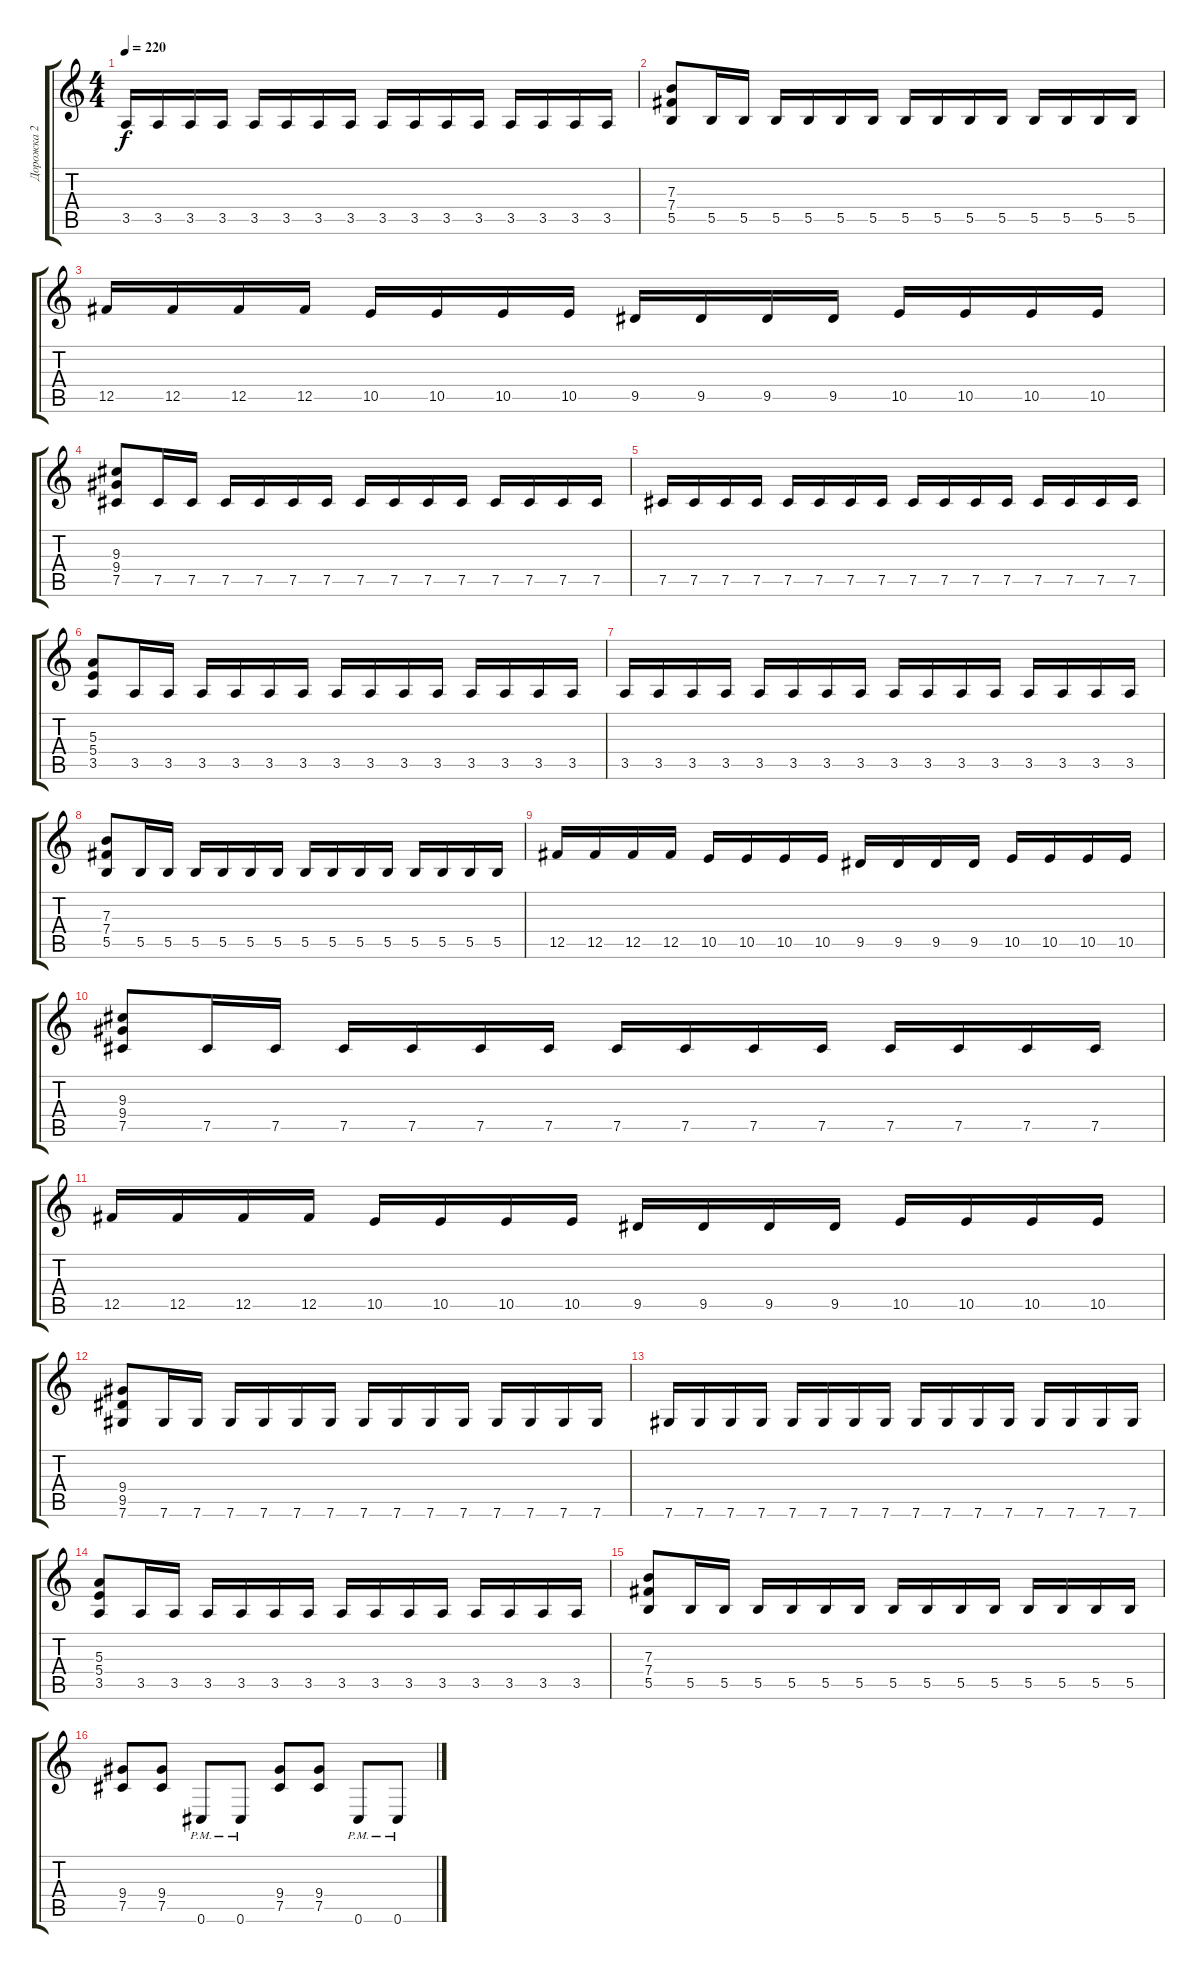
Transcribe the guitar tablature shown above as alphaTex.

\track ("Дорожка 2" "Дорожка 2") {instrument overdrivenguitar}
\staff {score tabs}
\tuning (Db4 Ab3 E3 B2 Gb2 Db2) {hide}
\ts (4 4)
\tempo 220
\clef g2
\ks c
3.5.16{dy f} 3.5.16 3.5.16 3.5.16 3.5.16 3.5.16 3.5.16 3.5.16 3.5.16 3.5.16 3.5.16 3.5.16 3.5.16 3.5.16 3.5.16 3.5.16 |
(7.3 7.4 5.5).8 5.5.16 5.5.16 5.5.16 5.5.16 5.5.16 5.5.16 5.5.16 5.5.16 5.5.16 5.5.16 5.5.16 5.5.16 5.5.16 5.5.16 |
12.5.16 12.5.16 12.5.16 12.5.16 10.5.16 10.5.16 10.5.16 10.5.16 9.5.16 9.5.16 9.5.16 9.5.16 10.5.16 10.5.16 10.5.16 10.5.16 |
(9.3 9.4 7.5).8 7.5.16 7.5.16 7.5.16 7.5.16 7.5.16 7.5.16 7.5.16 7.5.16 7.5.16 7.5.16 7.5.16 7.5.16 7.5.16 7.5.16 |
7.5.16 7.5.16 7.5.16 7.5.16 7.5.16 7.5.16 7.5.16 7.5.16 7.5.16 7.5.16 7.5.16 7.5.16 7.5.16 7.5.16 7.5.16 7.5.16 |
(5.3 5.4 3.5).8 3.5.16 3.5.16 3.5.16 3.5.16 3.5.16 3.5.16 3.5.16 3.5.16 3.5.16 3.5.16 3.5.16 3.5.16 3.5.16 3.5.16 |
3.5.16 3.5.16 3.5.16 3.5.16 3.5.16 3.5.16 3.5.16 3.5.16 3.5.16 3.5.16 3.5.16 3.5.16 3.5.16 3.5.16 3.5.16 3.5.16 |
(7.3 7.4 5.5).8 5.5.16 5.5.16 5.5.16 5.5.16 5.5.16 5.5.16 5.5.16 5.5.16 5.5.16 5.5.16 5.5.16 5.5.16 5.5.16 5.5.16 |
12.5.16 12.5.16 12.5.16 12.5.16 10.5.16 10.5.16 10.5.16 10.5.16 9.5.16 9.5.16 9.5.16 9.5.16 10.5.16 10.5.16 10.5.16 10.5.16 |
(9.3 9.4 7.5).8 7.5.16 7.5.16 7.5.16 7.5.16 7.5.16 7.5.16 7.5.16 7.5.16 7.5.16 7.5.16 7.5.16 7.5.16 7.5.16 7.5.16 |
12.5.16 12.5.16 12.5.16 12.5.16 10.5.16 10.5.16 10.5.16 10.5.16 9.5.16 9.5.16 9.5.16 9.5.16 10.5.16 10.5.16 10.5.16 10.5.16 |
(9.4 9.5 7.6).8 7.6.16 7.6.16 7.6.16 7.6.16 7.6.16 7.6.16 7.6.16 7.6.16 7.6.16 7.6.16 7.6.16 7.6.16 7.6.16 7.6.16 |
7.6.16 7.6.16 7.6.16 7.6.16 7.6.16 7.6.16 7.6.16 7.6.16 7.6.16 7.6.16 7.6.16 7.6.16 7.6.16 7.6.16 7.6.16 7.6.16 |
(5.3 5.4 3.5).8 3.5.16 3.5.16 3.5.16 3.5.16 3.5.16 3.5.16 3.5.16 3.5.16 3.5.16 3.5.16 3.5.16 3.5.16 3.5.16 3.5.16 |
(7.3 7.4 5.5).8 5.5.16 5.5.16 5.5.16 5.5.16 5.5.16 5.5.16 5.5.16 5.5.16 5.5.16 5.5.16 5.5.16 5.5.16 5.5.16 5.5.16 |
(9.4 7.5).8 (9.4 7.5).8 0.6{pm}.8 0.6{pm}.8 (9.4 7.5).8 (9.4 7.5).8 0.6{pm}.8 0.6{pm}.8
